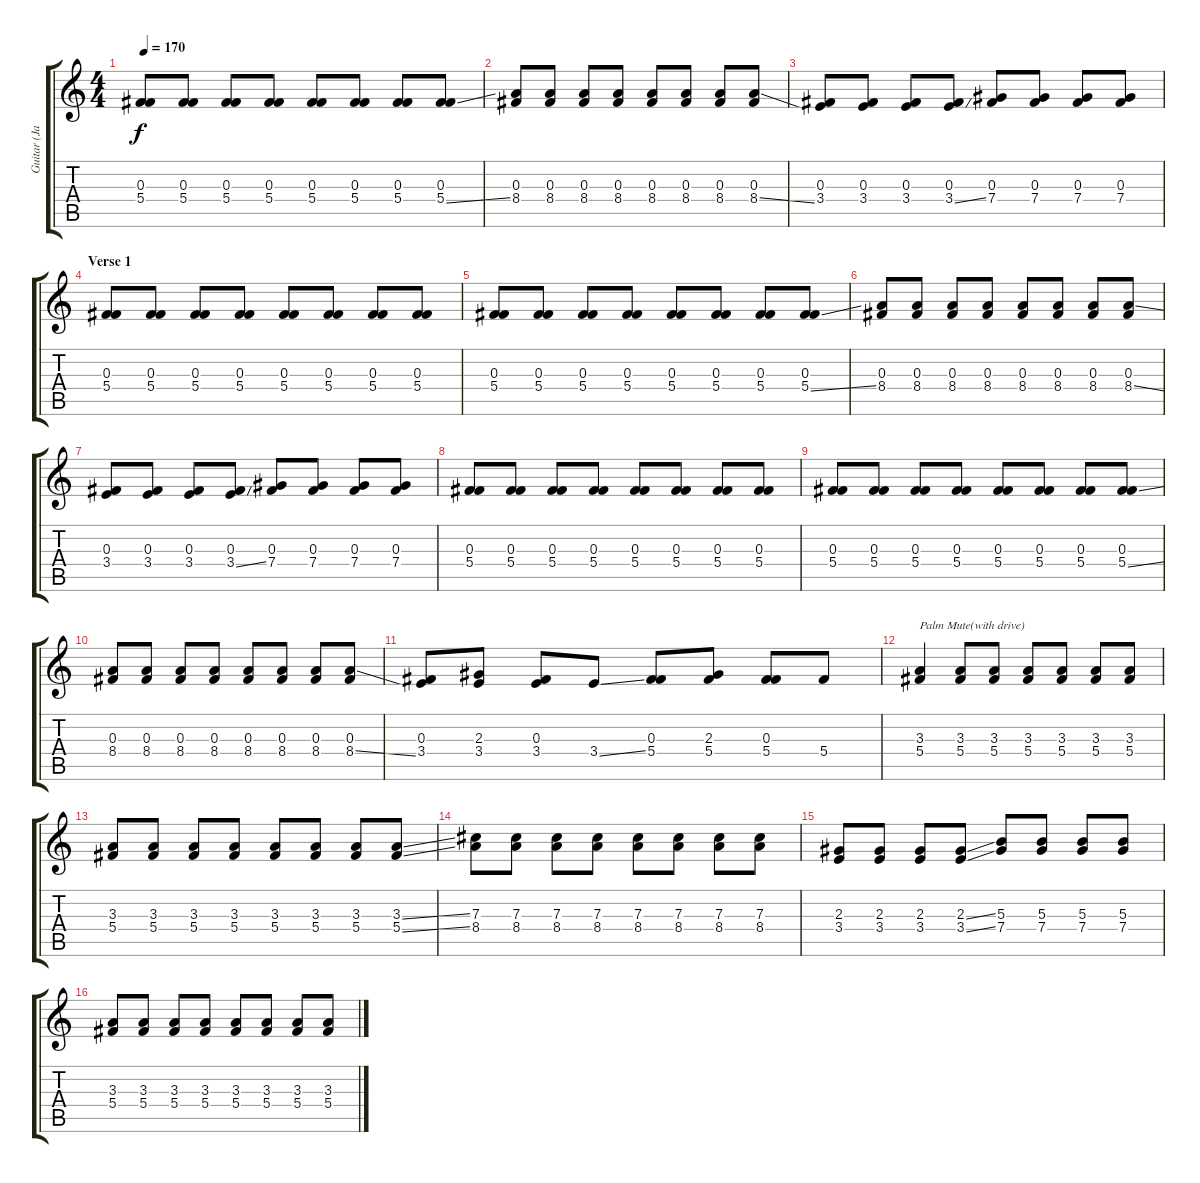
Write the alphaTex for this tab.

\track ("Guitar (Jade)" "Guitar (Ja") {instrument overdrivenguitar}
\staff {score tabs}
\tuning (Eb4 Bb3 Gb3 Db3 Ab2 Eb2) {hide}
\ts (4 4)
\tempo 170
\clef g2
\ks c
(0.3 5.4).8{dy f instrument electricguitarmuted} (0.3 5.4).8 (0.3 5.4).8 (0.3 5.4).8 (0.3 5.4).8 (0.3 5.4).8 (0.3 5.4).8 (0.3 5.4{ss}).8 |
(0.3 8.4).8 (0.3 8.4).8 (0.3 8.4).8 (0.3 8.4).8 (0.3 8.4).8 (0.3 8.4).8 (0.3 8.4).8 (0.3 8.4{ss}).8 |
(0.3 3.4).8 (0.3 3.4).8 (0.3 3.4).8 (0.3 3.4{ss}).8 (0.3 7.4).8 (0.3 7.4).8 (0.3 7.4).8 (0.3 7.4).8 |
\section ("" "Verse 1")
(0.3 5.4).8{instrument electricguitarmuted} (0.3 5.4).8 (0.3 5.4).8 (0.3 5.4).8 (0.3 5.4).8 (0.3 5.4).8 (0.3 5.4).8 (0.3 5.4).8 |
(0.3 5.4).8{instrument electricguitarmuted} (0.3 5.4).8 (0.3 5.4).8 (0.3 5.4).8 (0.3 5.4).8 (0.3 5.4).8 (0.3 5.4).8 (0.3 5.4{ss}).8 |
(0.3 8.4).8 (0.3 8.4).8 (0.3 8.4).8 (0.3 8.4).8 (0.3 8.4).8 (0.3 8.4).8 (0.3 8.4).8 (0.3 8.4{ss}).8 |
(0.3 3.4).8 (0.3 3.4).8 (0.3 3.4).8 (0.3 3.4{ss}).8 (0.3 7.4).8 (0.3 7.4).8 (0.3 7.4).8 (0.3 7.4).8 |
(0.3 5.4).8{instrument electricguitarmuted} (0.3 5.4).8 (0.3 5.4).8 (0.3 5.4).8 (0.3 5.4).8 (0.3 5.4).8 (0.3 5.4).8 (0.3 5.4).8 |
(0.3 5.4).8{instrument electricguitarclean} (0.3 5.4).8 (0.3 5.4).8 (0.3 5.4).8 (0.3 5.4).8 (0.3 5.4).8 (0.3 5.4).8 (0.3 5.4{ss}).8 |
(0.3 8.4).8 (0.3 8.4).8 (0.3 8.4).8 (0.3 8.4).8 (0.3 8.4).8 (0.3 8.4).8 (0.3 8.4).8 (0.3 8.4{ss}).8 |
(0.3 3.4).8 (2.3 3.4).8 (0.3 3.4).8 3.4{ss}.8 (0.3 5.4).8 (2.3 5.4).8 (0.3 5.4).8 5.4.8 |
(3.3 5.4).4{txt "Palm Mute(with drive)" instrument overdrivenguitar} (3.3 5.4).8{instrument electricguitarmuted} (3.3 5.4).8 (3.3 5.4).8 (3.3 5.4).8 (3.3 5.4).8 (3.3 5.4).8 |
(3.3 5.4).8 (3.3 5.4).8 (3.3 5.4).8 (3.3 5.4).8 (3.3 5.4).8 (3.3 5.4).8 (3.3 5.4).8 (3.3{ss} 5.4{ss}).8 |
(7.3 8.4).8 (7.3 8.4).8 (7.3 8.4).8 (7.3 8.4).8 (7.3 8.4).8 (7.3 8.4).8 (7.3 8.4).8 (7.3 8.4).8 |
(2.3 3.4).8 (2.3 3.4).8 (2.3 3.4).8 (2.3{ss} 3.4{ss}).8 (5.3 7.4).8 (5.3 7.4).8 (5.3 7.4).8 (5.3 7.4).8 |
(3.3 5.4).8{instrument electricguitarmuted} (3.3 5.4).8 (3.3 5.4).8 (3.3 5.4).8 (3.3 5.4).8 (3.3 5.4).8 (3.3 5.4).8 (3.3 5.4).8
